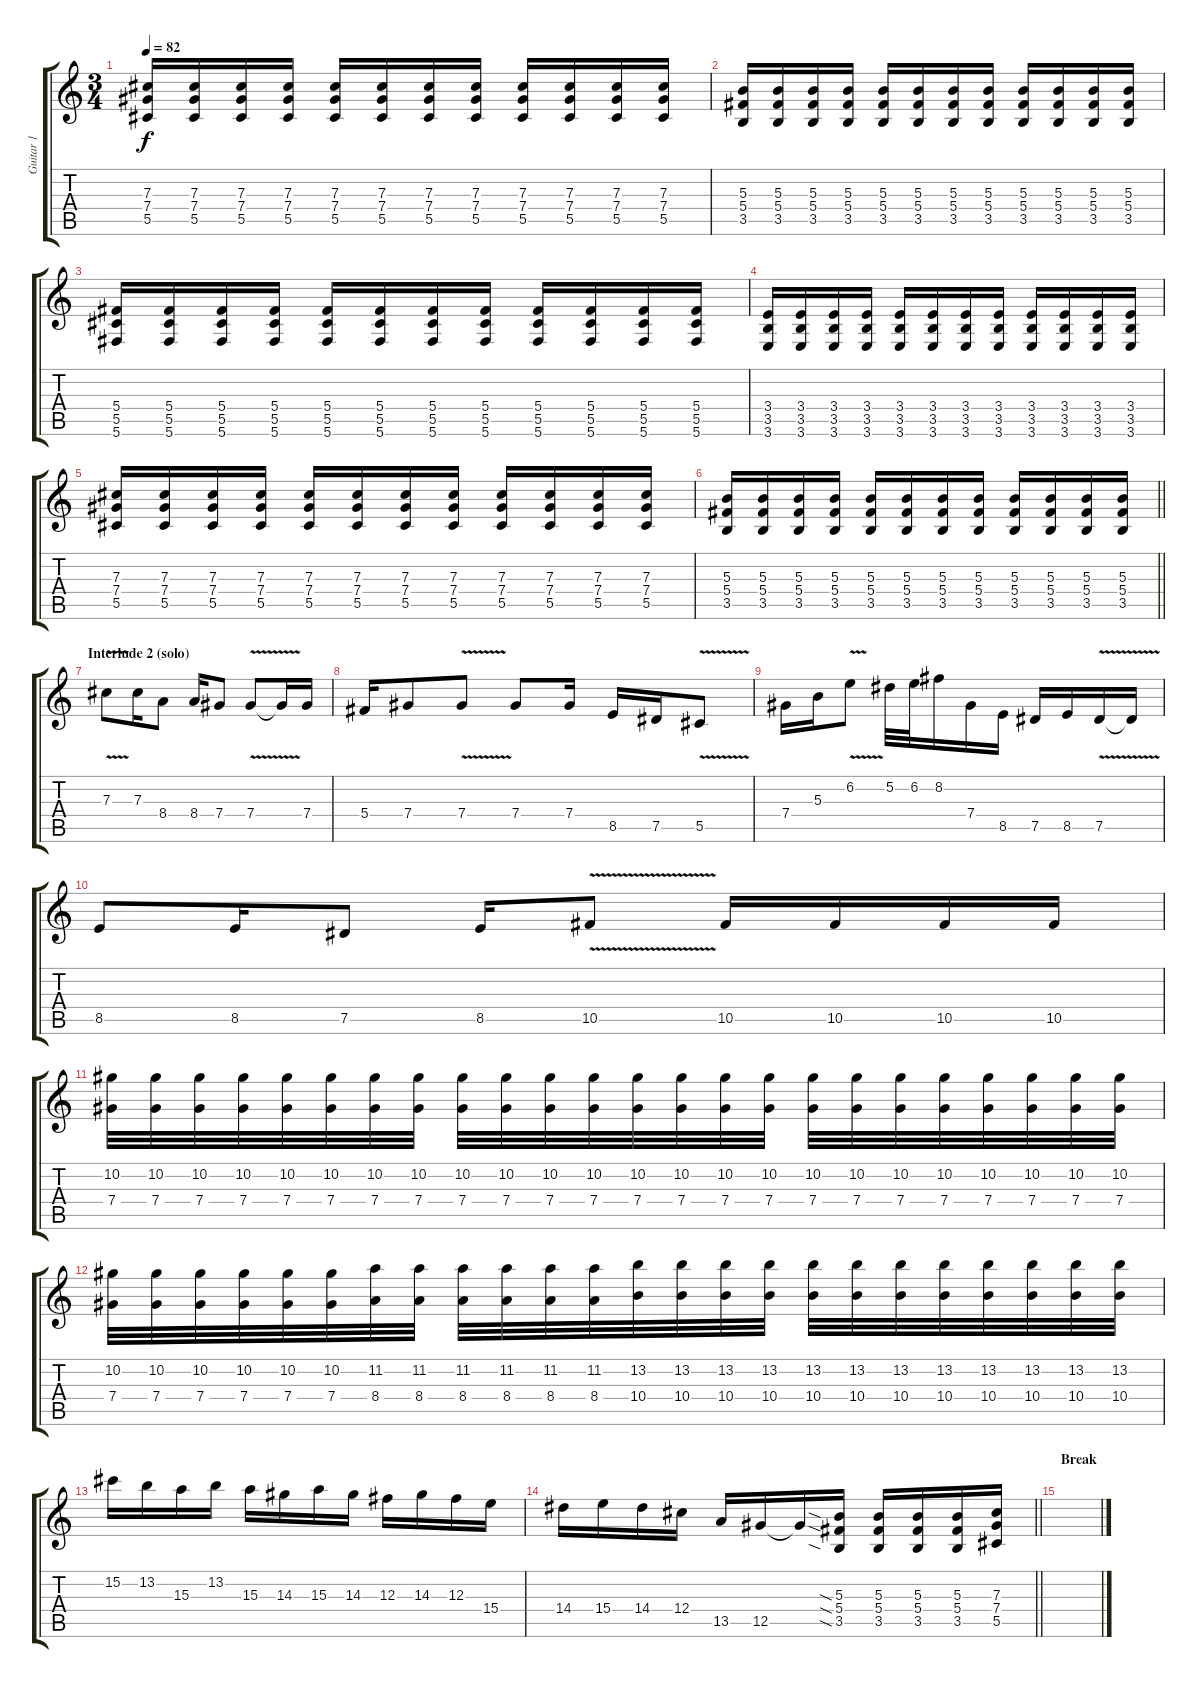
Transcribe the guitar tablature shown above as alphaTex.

\track ("Guitar 1" "Guitar 1") {instrument overdrivenguitar}
\staff {score tabs}
\tuning (Eb4 Bb3 Gb3 Db3 Ab2 Db2) {hide}
\ts (3 4)
\tempo 82
\clef g2
\ks c
(7.3 7.4 5.5).16{dy f} (7.3 7.4 5.5).16 (7.3 7.4 5.5).16 (7.3 7.4 5.5).16 (7.3 7.4 5.5).16 (7.3 7.4 5.5).16 (7.3 7.4 5.5).16 (7.3 7.4 5.5).16 (7.3 7.4 5.5).16 (7.3 7.4 5.5).16 (7.3 7.4 5.5).16 (7.3 7.4 5.5).16 |
(5.3 5.4 3.5).16 (5.3 5.4 3.5).16 (5.3 5.4 3.5).16 (5.3 5.4 3.5).16 (5.3 5.4 3.5).16 (5.3 5.4 3.5).16 (5.3 5.4 3.5).16 (5.3 5.4 3.5).16 (5.3 5.4 3.5).16 (5.3 5.4 3.5).16 (5.3 5.4 3.5).16 (5.3 5.4 3.5).16 |
(5.4 5.5 5.6).16 (5.4 5.5 5.6).16 (5.4 5.5 5.6).16 (5.4 5.5 5.6).16 (5.4 5.5 5.6).16 (5.4 5.5 5.6).16 (5.4 5.5 5.6).16 (5.4 5.5 5.6).16 (5.4 5.5 5.6).16 (5.4 5.5 5.6).16 (5.4 5.5 5.6).16 (5.4 5.5 5.6).16 |
(3.4 3.5 3.6).16 (3.4 3.5 3.6).16 (3.4 3.5 3.6).16 (3.4 3.5 3.6).16 (3.4 3.5 3.6).16 (3.4 3.5 3.6).16 (3.4 3.5 3.6).16 (3.4 3.5 3.6).16 (3.4 3.5 3.6).16 (3.4 3.5 3.6).16 (3.4 3.5 3.6).16 (3.4 3.5 3.6).16 |
(7.3 7.4 5.5).16 (7.3 7.4 5.5).16 (7.3 7.4 5.5).16 (7.3 7.4 5.5).16 (7.3 7.4 5.5).16 (7.3 7.4 5.5).16 (7.3 7.4 5.5).16 (7.3 7.4 5.5).16 (7.3 7.4 5.5).16 (7.3 7.4 5.5).16 (7.3 7.4 5.5).16 (7.3 7.4 5.5).16 |
\barLineRight lightlight
(5.3 5.4 3.5).16 (5.3 5.4 3.5).16 (5.3 5.4 3.5).16 (5.3 5.4 3.5).16 (5.3 5.4 3.5).16 (5.3 5.4 3.5).16 (5.3 5.4 3.5).16 (5.3 5.4 3.5).16 (5.3 5.4 3.5).16 (5.3 5.4 3.5).16 (5.3 5.4 3.5).16 (5.3 5.4 3.5).16 |
\section ("" "Interlude 2 (solo)")
7.3{v}.8 7.3.16 8.4.8 8.4.16 7.4.8 7.4{v}.8 7.4{t}.16 7.4.16 |
5.4.16 7.4.8 7.4{v}.8 7.4.8 7.4.16 8.5.16 7.5.16 5.5{v}.8 |
7.4.16 5.3.16 6.2{v}.8 5.2.32 6.2.32 8.2.16 7.4.16 8.5.16 7.5.16 8.5.16 7.5{v}.16 7.5{t}.16 |
8.5.8 8.5.16 7.5.8 8.5.16 10.5{v}.8 10.5.16 10.5.16 10.5.16 10.5.16 |
(10.2 7.4).32{volume 14} (10.2 7.4).32 (10.2 7.4).32 (10.2 7.4).32 (10.2 7.4).32 (10.2 7.4).32 (10.2 7.4).32 (10.2 7.4).32 (10.2 7.4).32 (10.2 7.4).32 (10.2 7.4).32 (10.2 7.4).32 (10.2 7.4).32 (10.2 7.4).32 (10.2 7.4).32 (10.2 7.4).32 (10.2 7.4).32 (10.2 7.4).32 (10.2 7.4).32 (10.2 7.4).32 (10.2 7.4).32 (10.2 7.4).32 (10.2 7.4).32 (10.2 7.4).32 |
(10.2 7.4).32 (10.2 7.4).32 (10.2 7.4).32 (10.2 7.4).32 (10.2 7.4).32 (10.2 7.4).32 (11.2 8.4).32 (11.2 8.4).32 (11.2 8.4).32 (11.2 8.4).32 (11.2 8.4).32 (11.2 8.4).32 (13.2 10.4).32 (13.2 10.4).32 (13.2 10.4).32 (13.2 10.4).32 (13.2 10.4).32 (13.2 10.4).32 (13.2 10.4).32 (13.2 10.4).32 (13.2 10.4).32 (13.2 10.4).32 (13.2 10.4).32 (13.2 10.4).32 |
15.2.16{volume 16} 13.2.16 15.3.16 13.2.16 15.3.16 14.3.16 15.3.16 14.3.16 12.3.16 14.3.16 12.3.16 15.4.16 |
\barLineRight lightlight
14.4.16 15.4.16 14.4.16 12.4.16 13.5.16 12.5.16 12.5{t}.16 (5.3{sia} 5.4{sia} 3.5{sia}).16 (5.3 5.4 3.5).16 (5.3 5.4 3.5).16 (5.3 5.4 3.5).16 (7.3 7.4 5.5).16 |
\section ("" "Break")
